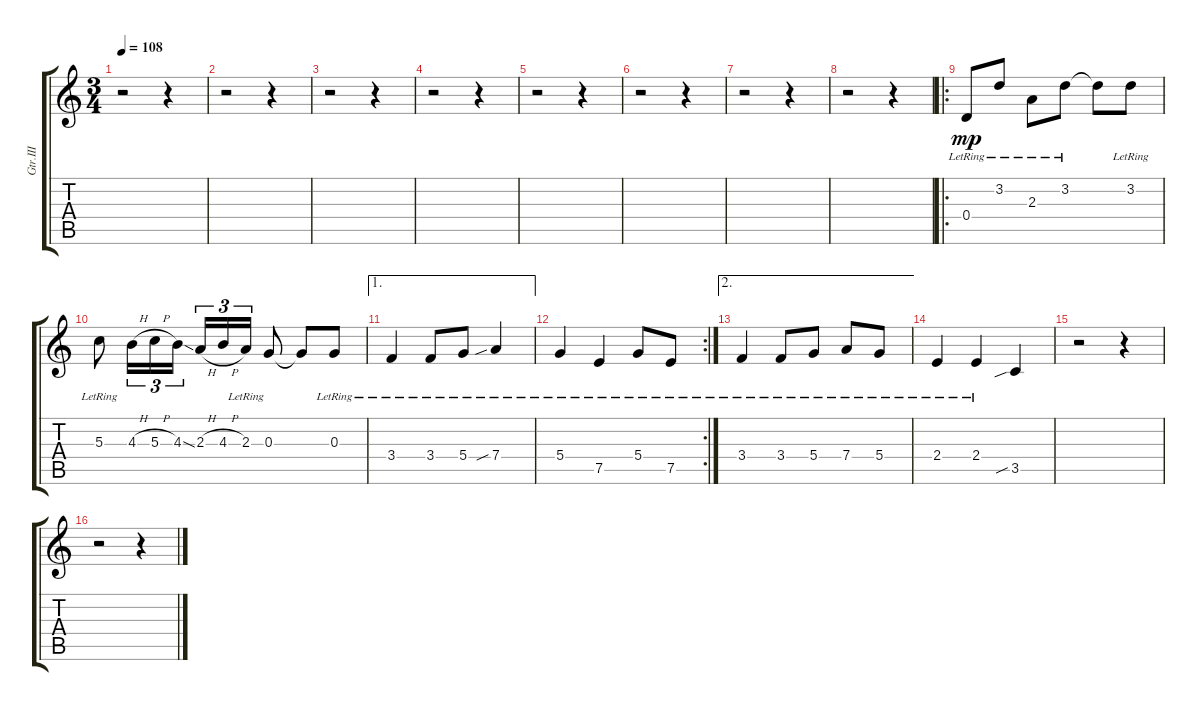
\track ("Gtr.III" "Gtr.III") {instrument acousticguitarsteel}
\staff {score tabs}
\tuning (E4 B3 G3 D3 A2 E2) {hide}
\ts (3 4)
\tempo 108
\clef g2
\ks c
r.2{dy mp} r.4 |
r.2 r.4 |
r.2 r.4 |
r.2 r.4 |
r.2 r.4 |
r.2 r.4 |
r.2 r.4 |
r.2 r.4 |
\ro
0.4{lr}.8{instrument electricguitarclean} 3.2{lr}.8 2.3{lr}.8 3.2{lr}.8 3.2{t}.8 3.2{lr}.8 |
5.3{lr}.8 4.3{h}.16{tu (3 2)} 5.3{h}.16{tu (3 2)} 4.3{ss}.16{tu (3 2)} 2.3{h}.16{tu (3 2)} 4.3{h}.16{tu (3 2)} 2.3{lr}.16{tu (3 2)} 0.3{lr}.8 0.3{t}.8 0.3{lr}.8 |
\ae 1
3.4{lr}.4 3.4{lr}.8 5.4{lr}.8 7.4{sib lr}.4 |
\rc 2
5.4{lr}.4 7.5{lr}.4 5.4{lr}.8 7.5{lr}.8 |
\ae 2
3.4{lr}.4 3.4{lr}.8 5.4{lr}.8 7.4{lr}.8 5.4{lr}.8 |
2.4{lr}.4 2.4{lr}.4 3.5{sib}.4 |
r.2 r.4 |
r.2 r.4
